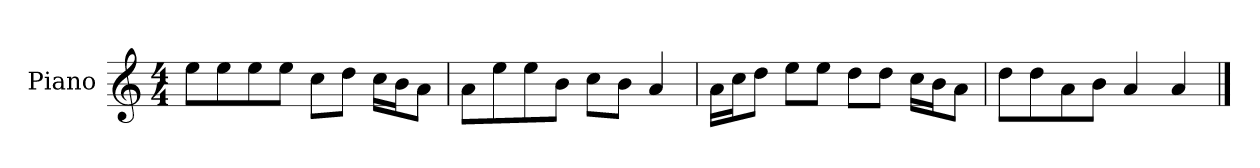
**kern
*part1
*staff1
*I"Piano
*I'P-no
*clefG2
*k[]
*M4/4
*MM90
=1
8ee\L
8ee\
8ee\
8ee\J
8cc\L
8dd\J
16cc\LL
16b\J
8a\J
=2
8a\L
8ee\
8ee\
8b\J
8cc\L
8b\J
4a/
=3
16a\LL
16cc\J
8dd\J
8ee\L
8ee\J
8dd\L
8dd\J
16cc\LL
16b\J
8a\J
=4
8dd\L
8dd\
8a\
8b\J
4a/
4a/
==
*-
